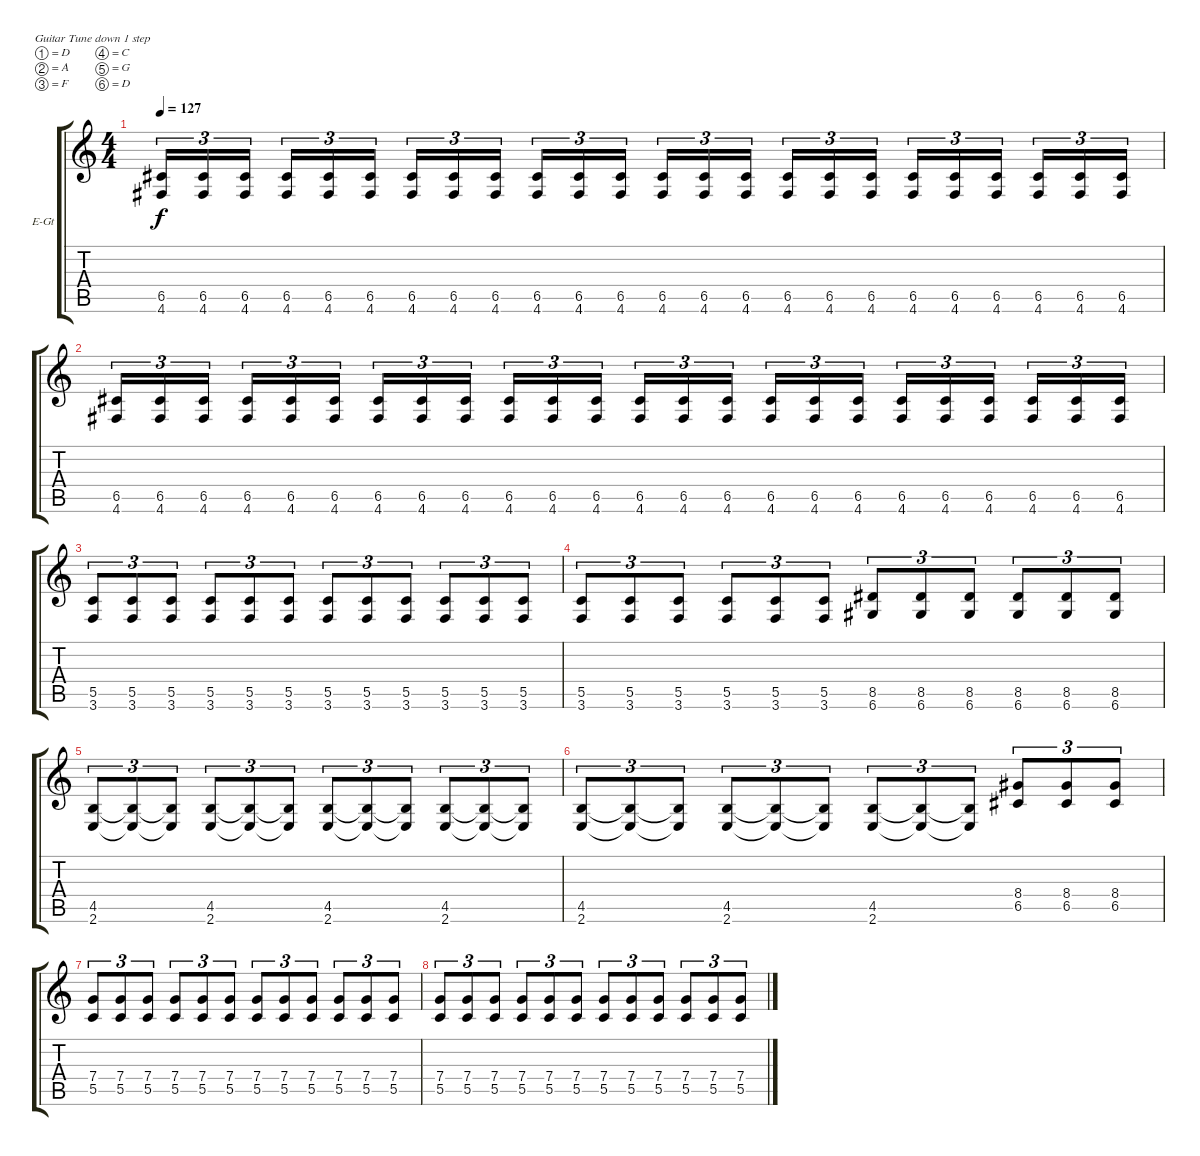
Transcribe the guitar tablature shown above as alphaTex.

\bracketExtendMode groupsimilarinstruments
\firstSystemTrackNameOrientation horizontal
\otherSystemsTrackNameOrientation horizontal
\track ("Solo guitar" "E-Gt") {instrument distortionguitar}
\staff {score tabs}
\tuning (D4 A3 F3 C3 G2 D2)
\ts (4 4)
\tempo 127
\clef g2
\ks c
(6.5 4.6).16{tu (3 2) dy f} (6.5 4.6).16{tu (3 2)} (6.5 4.6).16{tu (3 2)} (6.5 4.6).16{tu (3 2)} (6.5 4.6).16{tu (3 2)} (6.5 4.6).16{tu (3 2)} (6.5 4.6).16{tu (3 2)} (6.5 4.6).16{tu (3 2)} (6.5 4.6).16{tu (3 2)} (6.5 4.6).16{tu (3 2)} (6.5 4.6).16{tu (3 2)} (6.5 4.6).16{tu (3 2)} (6.5 4.6).16{tu (3 2)} (6.5 4.6).16{tu (3 2)} (6.5 4.6).16{tu (3 2)} (6.5 4.6).16{tu (3 2)} (6.5 4.6).16{tu (3 2)} (6.5 4.6).16{tu (3 2)} (6.5 4.6).16{tu (3 2)} (6.5 4.6).16{tu (3 2)} (6.5 4.6).16{tu (3 2)} (6.5 4.6).16{tu (3 2)} (6.5 4.6).16{tu (3 2)} (6.5 4.6).16{tu (3 2)} |
(6.5 4.6).16{tu (3 2)} (6.5 4.6).16{tu (3 2)} (6.5 4.6).16{tu (3 2)} (6.5 4.6).16{tu (3 2)} (6.5 4.6).16{tu (3 2)} (6.5 4.6).16{tu (3 2)} (6.5 4.6).16{tu (3 2)} (6.5 4.6).16{tu (3 2)} (6.5 4.6).16{tu (3 2)} (6.5 4.6).16{tu (3 2)} (6.5 4.6).16{tu (3 2)} (6.5 4.6).16{tu (3 2)} (6.5 4.6).16{tu (3 2)} (6.5 4.6).16{tu (3 2)} (6.5 4.6).16{tu (3 2)} (6.5 4.6).16{tu (3 2)} (6.5 4.6).16{tu (3 2)} (6.5 4.6).16{tu (3 2)} (6.5 4.6).16{tu (3 2)} (6.5 4.6).16{tu (3 2)} (6.5 4.6).16{tu (3 2)} (6.5 4.6).16{tu (3 2)} (6.5 4.6).16{tu (3 2)} (6.5 4.6).16{tu (3 2)} |
(5.5 3.6).8{tu (3 2)} (5.5 3.6).8{tu (3 2)} (5.5 3.6).8{tu (3 2)} (5.5 3.6).8{tu (3 2)} (5.5 3.6).8{tu (3 2)} (5.5 3.6).8{tu (3 2)} (5.5 3.6).8{tu (3 2)} (5.5 3.6).8{tu (3 2)} (3.6 5.5).8{tu (3 2)} (5.5 3.6).8{tu (3 2)} (5.5 3.6).8{tu (3 2)} (5.5 3.6).8{tu (3 2)} |
(5.5 3.6).8{tu (3 2)} (5.5 3.6).8{tu (3 2)} (5.5 3.6).8{tu (3 2)} (5.5 3.6).8{tu (3 2)} (5.5 3.6).8{tu (3 2)} (5.5 3.6).8{tu (3 2)} (8.5 6.6).8{tu (3 2)} (8.5 6.6).8{tu (3 2)} (8.5 6.6).8{tu (3 2)} (8.5 6.6).8{tu (3 2)} (8.5 6.6).8{tu (3 2)} (8.5 6.6).8{tu (3 2)} |
(4.5 2.6).8{tu (3 2)} (4.5{t} 2.6{t}).8{tu (3 2)} (4.5{t} 2.6{t}).8{tu (3 2)} (4.5 2.6).8{tu (3 2)} (4.5{t} 2.6{t}).8{tu (3 2)} (4.5{t} 2.6{t}).8{tu (3 2)} (4.5 2.6).8{tu (3 2)} (4.5{t} 2.6{t}).8{tu (3 2)} (4.5{t} 2.6{t}).8{tu (3 2)} (4.5 2.6).8{tu (3 2)} (4.5{t} 2.6{t}).8{tu (3 2)} (4.5{t} 2.6{t}).8{tu (3 2)} |
(4.5 2.6).8{tu (3 2)} (4.5{t} 2.6{t}).8{tu (3 2)} (4.5{t} 2.6{t}).8{tu (3 2)} (4.5 2.6).8{tu (3 2)} (4.5{t} 2.6{t}).8{tu (3 2)} (4.5{t} 2.6{t}).8{tu (3 2)} (4.5 2.6).8{tu (3 2)} (4.5{t} 2.6{t}).8{tu (3 2)} (4.5{t} 2.6{t}).8{tu (3 2)} (8.4 6.5).8{tu (3 2)} (8.4 6.5).8{tu (3 2)} (8.4 6.5).8{tu (3 2)} |
(7.4 5.5).8{tu (3 2)} (7.4 5.5).8{tu (3 2)} (7.4 5.5).8{tu (3 2)} (7.4 5.5).8{tu (3 2)} (7.4 5.5).8{tu (3 2)} (7.4 5.5).8{tu (3 2)} (7.4 5.5).8{tu (3 2)} (7.4 5.5).8{tu (3 2)} (7.4 5.5).8{tu (3 2)} (7.4 5.5).8{tu (3 2)} (7.4 5.5).8{tu (3 2)} (7.4 5.5).8{tu (3 2)} |
(7.4 5.5).8{tu (3 2)} (7.4 5.5).8{tu (3 2)} (7.4 5.5).8{tu (3 2)} (7.4 5.5).8{tu (3 2)} (7.4 5.5).8{tu (3 2)} (7.4 5.5).8{tu (3 2)} (7.4 5.5).8{tu (3 2)} (7.4 5.5).8{tu (3 2)} (7.4 5.5).8{tu (3 2)} (7.4 5.5).8{tu (3 2)} (7.4 5.5).8{tu (3 2)} (7.4 5.5).8{tu (3 2)}
